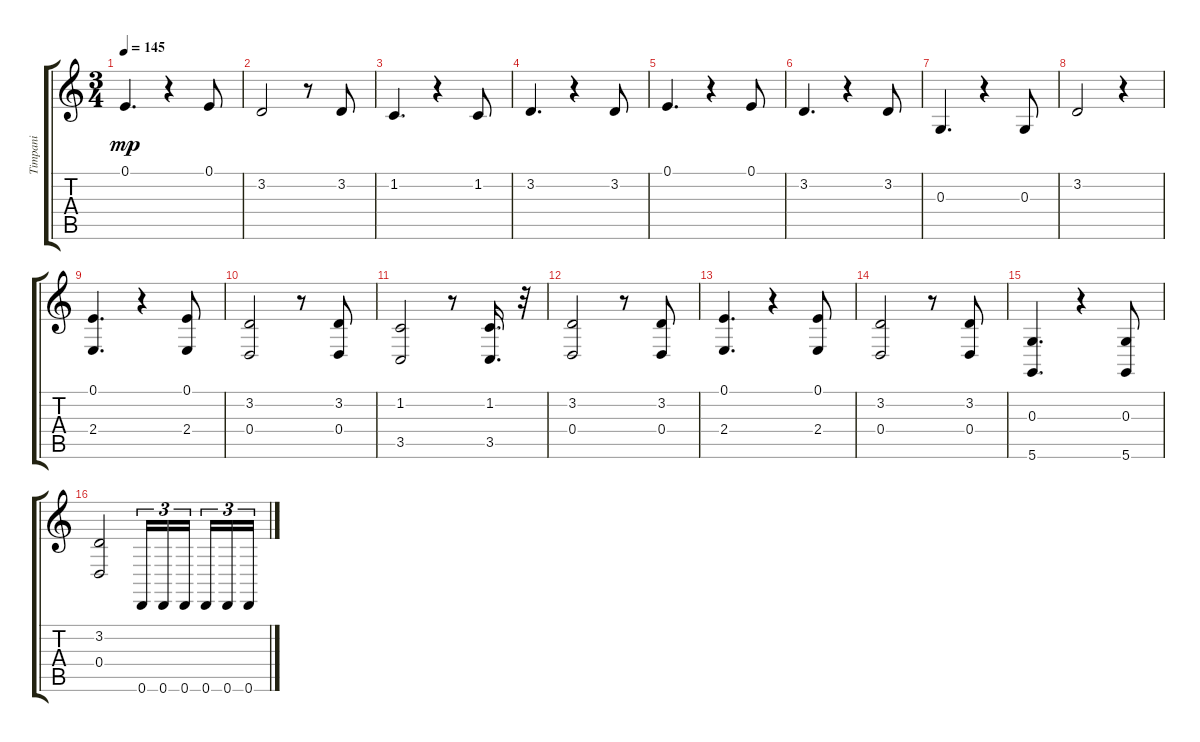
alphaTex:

\track ("Timpani" "Timpani") {instrument timpani}
\staff {score tabs}
\tuning (E4 B3 G3 D3 A2 D2) {hide}
\ts (3 4)
\tempo 145
\clef g2
\ks c
0.1.4{d dy mp} r.4 0.1.8 |
3.2.2 r.8 3.2.8 |
1.2.4{d} r.4 1.2.8 |
3.2.4{d} r.4 3.2.8 |
0.1.4{d} r.4 0.1.8 |
3.2.4{d} r.4 3.2.8 |
0.3.4{d} r.4 0.3.8 |
3.2.2 r.4 |
(0.1 2.4).4{d} r.4 (0.1 2.4).8 |
(3.2 0.4).2 r.8 (3.2 0.4).8 |
(1.2 3.5).2 r.8 (1.2 3.5).16{d} r.32 |
(3.2 0.4).2 r.8 (3.2 0.4).8 |
(0.1 2.4).4{d} r.4 (0.1 2.4).8 |
(3.2 0.4).2 r.8 (3.2 0.4).8 |
(0.3 5.6).4{d} r.4 (0.3 5.6).8 |
(3.2 0.4).2 0.6.16{tu (3 2)} 0.6.16{tu (3 2)} 0.6.16{tu (3 2)} 0.6.16{tu (3 2)} 0.6.16{tu (3 2)} 0.6.16{tu (3 2)}
